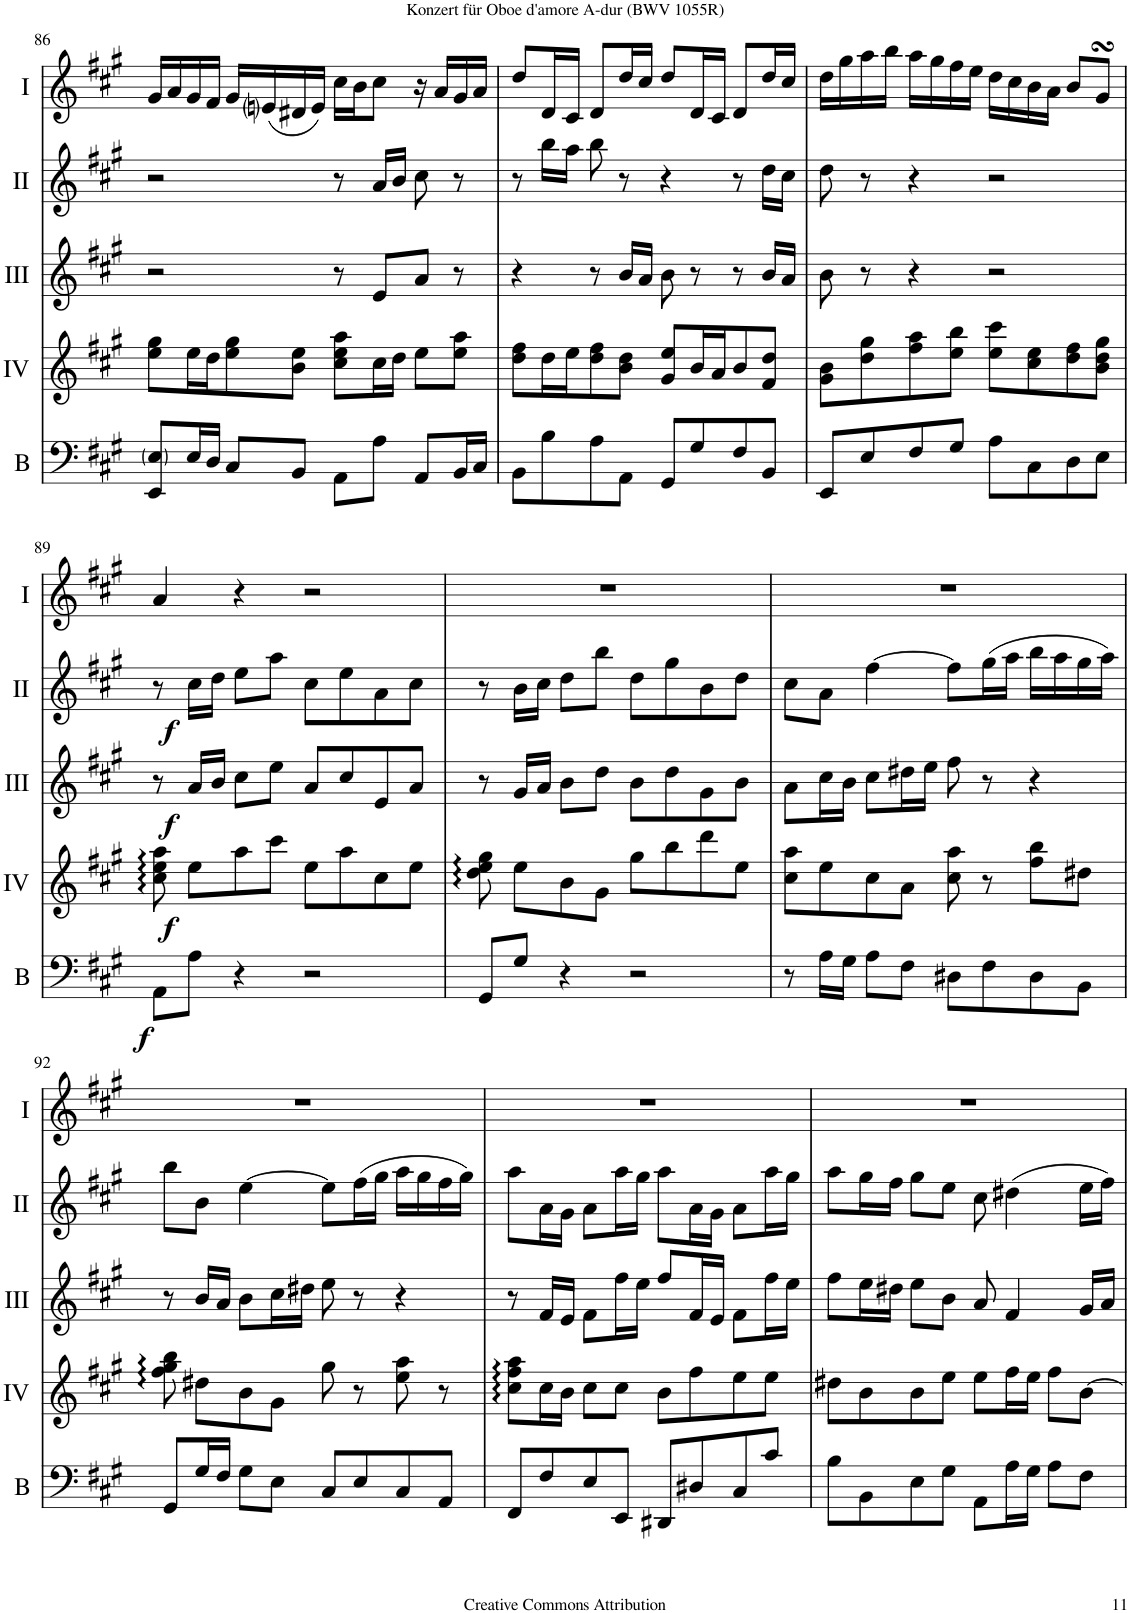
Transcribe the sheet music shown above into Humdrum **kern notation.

**kern	**dynam	**kern	**dynam	**kern	**dynam	**kern	**dynam	**kern
*part5	*part5	*part4	*part4	*part3	*part3	*part2	*part2	*part1
*staff5	*staff5	*staff4	*staff4	*staff3	*staff3	*staff2	*staff2	*staff1
*I"Bass	*	*I"Acc. 4	*	*I"Acc. 3	*	*I"Acc. 2	*	*I"Acc. 1
*I'B	*	*	*	*	*	*	*	*
!!LO:PB:g=z
*clefF4	*	*clefG2	*	*clefG2	*	*clefG2	*	*clefG2
*Trd7c12	*	*Trd7c12	*	*	*	*	*	*
*k[f#c#g#]	*	*k[f#c#g#]	*	*k[f#c#g#]	*	*k[f#c#g#]	*	*k[f#c#g#]
*M2/2	*	*M2/2	*	*M2/2	*	*M2/2	*	*M2/2
*met(c|)	*	*met(c|)	*	*met(c|)	*	*met(c|)	*	*met(c|)
=86	=86	=86	=86	=86	=86	=86	=86	=86
8EE/ 8E/L	.	8ee\ 8gg#\L	.	2r	.	2r	.	16g#/LL
.	.	.	.	.	.	.	.	16a/
16E/L	.	16ee\L	.	.	.	.	.	16g#/
16D/JJ	.	16dd\J	.	.	.	.	.	16f#/JJ
8C#/L	.	8ee\ 8gg#\	.	.	.	.	.	16g#/LL
.	.	.	.	.	.	.	.	(16eni/
8BB/J	.	8b\ 8ee\J	.	.	.	.	.	16d#X/
.	.	.	.	.	.	.	.	16e/JJ)
8AA\L	.	8cc#\ 8ee\ 8aa\L	.	8r	.	8r	.	16cc#\LL
.	.	.	.	.	.	.	.	16b\J
8A\J	.	16cc#\L	.	8e/L	.	16a/LL	.	8cc#\J
.	.	16dd\JJ	.	.	.	16b/JJ	.	.
8AA/L	.	8ee\L	.	8a/J	.	8cc#\	.	16r
.	.	.	.	.	.	.	.	16a/LL
16BB/L	.	8ee\ 8aa\J	.	8r	.	8r	.	16g#/
16C#/JJ	.	.	.	.	.	.	.	16a/JJ
=87	=87	=87	=87	=87	=87	=87	=87	=87
8BB\L	.	8dd\ 8ff#\L	.	4r	.	8r	.	8dd/L
8B\	.	16dd\L	.	.	.	16bb\LL	.	16d/L
.	.	16ee\J	.	.	.	16aa\JJ	.	16c#/JJ
8A\	.	8dd\ 8ff#\	.	8r	.	8bb\	.	8d/L
8AA\J	.	8b\ 8dd\J	.	16b/LL	.	8r	.	16dd/L
.	.	.	.	16a/JJ	.	.	.	16cc#/JJ
8GG#/L	.	8g#/ 8ee/L	.	8b\	.	4r	.	8dd/L
8G#/	.	16b/L	.	8r	.	.	.	16d/L
.	.	16a/J	.	.	.	.	.	16c#/JJ
8F#/	.	8b/	.	8r	.	8r	.	8d/L
8BB/J	.	8f#/ 8dd/J	.	16b/LL	.	16dd\LL	.	16dd/L
.	.	.	.	16a/JJ	.	16cc#\JJ	.	16cc#/JJ
=88	=88	=88	=88	=88	=88	=88	=88	=88
8EE/L	.	8g#\ 8b\L	.	8b\	.	8dd\	.	16dd\LL
.	.	.	.	.	.	.	.	16gg#\
8E/	.	8dd\ 8gg#\	.	8r	.	8r	.	16aa\
.	.	.	.	.	.	.	.	16bb\JJ
8F#/	.	8ff#\ 8aa\	.	4r	.	4r	.	16aa\LL
.	.	.	.	.	.	.	.	16gg#\
8G#/J	.	8ee\ 8bb\J	.	.	.	.	.	16ff#\
.	.	.	.	.	.	.	.	16ee\JJ
8A\L	.	8ee\ 8ccc#\L	.	2r	.	2r	.	16dd\LL
.	.	.	.	.	.	.	.	16cc#\
8C#\	.	8cc#\ 8ee\	.	.	.	.	.	16b\
.	.	.	.	.	.	.	.	16a\JJ
8D\	.	8dd\ 8ff#\	.	.	.	.	.	8b/L
8E\J	.	8b\ 8dd\ 8gg#\J	.	.	.	.	.	8g#sSsS/J
!!LO:LB:g=z
=89	=89	=89	=89	=89	=89	=89	=89	=89
!	!LO:DY:b	!	!LO:DY:b	!	!	!	!	!
8AA\L	f	8cc#\ 8ee\ 8aa\	f	8r	.	8r	.	4a/
!	!	!	!	!	!LO:DY:b	!	!LO:DY:b	!
8A\J	.	8ee\L	.	16a/LL	f	16cc#\LL	f	.
.	.	.	.	16b/JJ	.	16dd\JJ	.	.
4r	.	8aa\	.	8cc#\L	.	8ee\L	.	4r
.	.	8ccc#\J	.	8ee\J	.	8aa\J	.	.
2r	.	8ee\L	.	8a/L	.	8cc#\L	.	2r
.	.	8aa\	.	8cc#/	.	8ee\	.	.
.	.	8cc#\	.	8e/	.	8a\	.	.
.	.	8ee\J	.	8a/J	.	8cc#\J	.	.
=90	=90	=90	=90	=90	=90	=90	=90	=90
8GG#/L	.	8dd\ 8ee\ 8gg#\	.	8r	.	8r	.	1r
8G#/J	.	8ee\L	.	16g#/LL	.	16b\LL	.	.
.	.	.	.	16a/JJ	.	16cc#\JJ	.	.
4r	.	8b\	.	8b\L	.	8dd\L	.	.
.	.	8g#\J	.	8dd\J	.	8bb\J	.	.
2r	.	8gg#\L	.	8b\L	.	8dd\L	.	.
.	.	8bb\	.	8dd\	.	8gg#\	.	.
.	.	8ddd\	.	8g#\	.	8b\	.	.
.	.	8ee\J	.	8b\J	.	8dd\J	.	.
=91	=91	=91	=91	=91	=91	=91	=91	=91
8r	.	8cc#\ 8aa\L	.	8a\L	.	8cc#\L	.	1r
16A\LL	.	8ee\	.	16cc#\L	.	8a\J	.	.
16G#\JJ	.	.	.	16b\JJ	.	.	.	.
8A\L	.	8cc#\	.	8cc#\L	.	[4ff#\	.	.
8F#\J	.	8a\J	.	16dd#X\L	.	.	.	.
.	.	.	.	16ee\JJ	.	.	.	.
8D#X\L	.	8cc#\ 8aa\	.	8ff#\	.	8ff#\L]	.	.
8F#\	.	8r	.	8r	.	(16gg#\L	.	.
.	.	.	.	.	.	16aa\JJ	.	.
8D#\	.	8ff#\ 8bb\L	.	4r	.	16bb\LL	.	.
.	.	.	.	.	.	16aa\	.	.
8BB\J	.	8dd#X\J	.	.	.	16gg#\	.	.
.	.	.	.	.	.	16aa\JJ)	.	.
!!LO:LB:g=z
=92	=92	=92	=92	=92	=92	=92	=92	=92
8GG#/L	.	8ff#\ 8gg#\ 8bb\	.	8r	.	8bb\L	.	1r
16G#/L	.	8dd#X\L	.	16b/LL	.	8b\J	.	.
16F#/JJ	.	.	.	16a/JJ	.	.	.	.
8G#\L	.	8b\	.	8b\L	.	[4ee\	.	.
8E\J	.	8g#\J	.	16cc#\L	.	.	.	.
.	.	.	.	16dd#X\JJ	.	.	.	.
8C#/L	.	8gg#\	.	8ee\	.	8ee\L]	.	.
8E/	.	8r	.	8r	.	(16ff#\L	.	.
.	.	.	.	.	.	16gg#\JJ	.	.
8C#/	.	8ee\ 8aa\	.	4r	.	16aa\LL	.	.
.	.	.	.	.	.	16gg#\	.	.
8AA/J	.	8r	.	.	.	16ff#\	.	.
.	.	.	.	.	.	16gg#\JJ)	.	.
=93	=93	=93	=93	=93	=93	=93	=93	=93
8FF#/L	.	8cc#\ 8ff#\ 8aa\L	.	8r	.	8aa\L	.	1r
8F#/	.	16cc#\L	.	16f#/LL	.	16a\L	.	.
.	.	16b\JJ	.	16e/JJ	.	16g#\JJ	.	.
8E/	.	8cc#\L	.	8f#\L	.	8a\L	.	.
8EE/J	.	8cc#\J	.	16ff#\L	.	16aa\L	.	.
.	.	.	.	16ee\JJ	.	16gg#\JJ	.	.
8DD#X/L	.	8b\L	.	8ff#/L	.	8aa\L	.	.
8D#X/	.	8ff#\	.	16f#/L	.	16a\L	.	.
.	.	.	.	16e/JJ	.	16g#\JJ	.	.
8C#/	.	8ee\	.	8f#\L	.	8a\L	.	.
8c#/J	.	8ee\J	.	16ff#\L	.	16aa\L	.	.
.	.	.	.	16ee\JJ	.	16gg#\JJ	.	.
=94	=94	=94	=94	=94	=94	=94	=94	=94
8B\L	.	8dd#X\L	.	8ff#\L	.	8aa\L	.	1r
8BB\	.	8b\	.	16ee\L	.	16gg#\L	.	.
.	.	.	.	16dd#X\JJ	.	16ff#\JJ	.	.
8E\	.	8b\	.	8ee\L	.	8gg#\L	.	.
8G#\J	.	8ee\J	.	8b\J	.	8ee\J	.	.
8AA\L	.	8ee\L	.	8a/	.	8cc#\	.	.
16A\L	.	16ff#\L	.	4f#/	.	(4dd#X\	.	.
16G#\JJ	.	16ee\JJ	.	.	.	.	.	.
8A\L	.	8ff#\L	.	.	.	.	.	.
8F#\J	.	[8b\J	.	16g#/LL	.	16ee\LL	.	.
.	.	.	.	16a/JJ	.	16ff#\JJ)	.	.
=	=	=	=	=	=	=	=	=
*-	*-	*-	*-	*-	*-	*-	*-	*-
